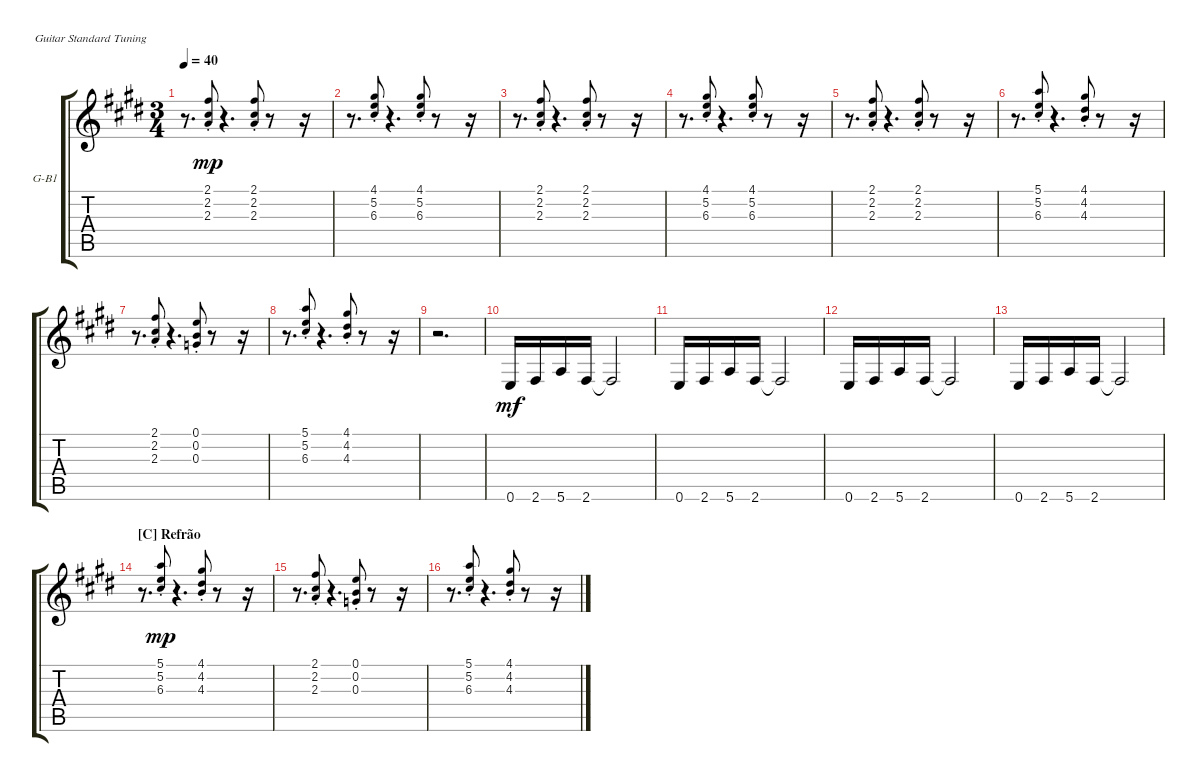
\defaultSystemsLayout 4
\bracketExtendMode groupsimilarinstruments
\firstSystemTrackNameOrientation horizontal
\otherSystemsTrackNameOrientation horizontal
\track ("Guitar Base I" "G-B1") {multiBarRest instrument acousticguitarsteel}
\staff {score tabs}
\tuning (E4 B3 G3 D3 A2 E2)
\ts (3 4)
\tempo 40
\clef g2
\ks c#minor
r.8{d dy mp} (2.1{st} 2.2 2.3).8{gr onbeat} r.4{d} (2.1 2.2 2.3{st}).8{gr onbeat} r.8 r.16 |
r.8{d} (4.1{st} 5.2 6.3).8{gr onbeat} r.4{d} (4.1 5.2 6.3{st}).8{gr onbeat} r.8 r.16 |
r.8{d} (2.1{st} 2.2 2.3).8{gr onbeat} r.4{d} (2.1 2.2 2.3{st}).8{gr onbeat} r.8 r.16 |
r.8{d} (4.1{st} 5.2 6.3).8{gr onbeat} r.4{d} (4.1 5.2 6.3{st}).8{gr onbeat} r.8 r.16 |
r.8{d} (2.1{st} 2.2 2.3).8{gr onbeat} r.4{d} (2.1 2.2 2.3{st}).8{gr onbeat} r.8 r.16 |
r.8{d} (5.1{st} 5.2 6.3).8{gr onbeat} r.4{d} (4.1 4.2 4.3{st}).8{gr onbeat} r.8 r.16 |
r.8{d} (2.1{st} 2.2 2.3).8{gr onbeat} r.4{d} (0.1 0.2 0.3{st}).8{gr onbeat} r.8 r.16 |
r.8{d} (5.1{st} 5.2 6.3).8{gr onbeat} r.4{d} (4.1 4.2 4.3{st}).8{gr onbeat} r.8 r.16 |
r.2{d} |
0.6.16{dy mf} 2.6.16 5.6.16 2.6.16 2.6{t}.2 |
0.6.16 2.6.16 5.6.16 2.6.16 2.6{t}.2 |
0.6.16 2.6.16 5.6.16 2.6.16 2.6{t}.2 |
0.6.16 2.6.16 5.6.16 2.6.16 2.6{t}.2 |
\section ("C" "Refrão")
r.8{d} (5.1{st} 5.2 6.3).8{gr onbeat dy mp} r.4{d} (4.1 4.2 4.3{st}).8{gr onbeat} r.8 r.16 |
r.8{d} (2.1{st} 2.2 2.3).8{gr onbeat} r.4{d} (0.1 0.2 0.3{st}).8{gr onbeat} r.8 r.16 |
r.8{d} (5.1{st} 5.2 6.3).8{gr onbeat} r.4{d} (4.1 4.2 4.3{st}).8{gr onbeat} r.8 r.16
